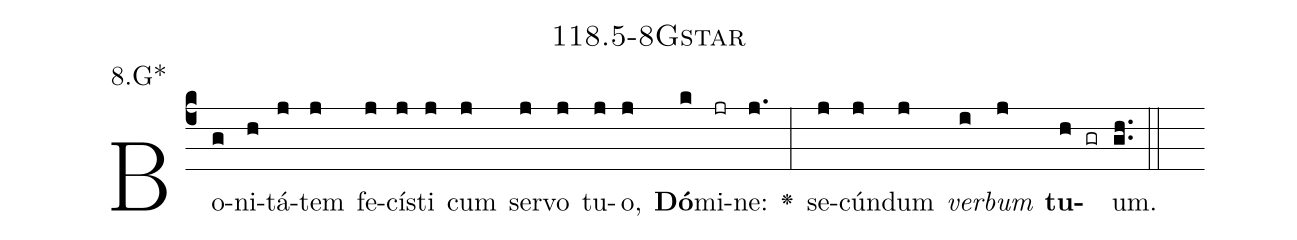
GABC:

name: 118.5-8Gstar;
annotation: 8.G*;
%%
(c4)Bo(g)ni(h)tá(j)tem(j) fe(j)cís(j)ti(j) cum(j) ser(j)vo(j) tu(j)o,(j) <b>Dó</b>(k)mi(jr)ne:(j.) <v>\greheightstar</v>(:) se(j)cún(j)dum(j) <i>ver</i>(i)<i>bum</i>(j) <b>tu</b>(h gr)um.(gh..) (::)


%E(j) u(j) o(i) u(j) a(h) e.(gh..) (::)
